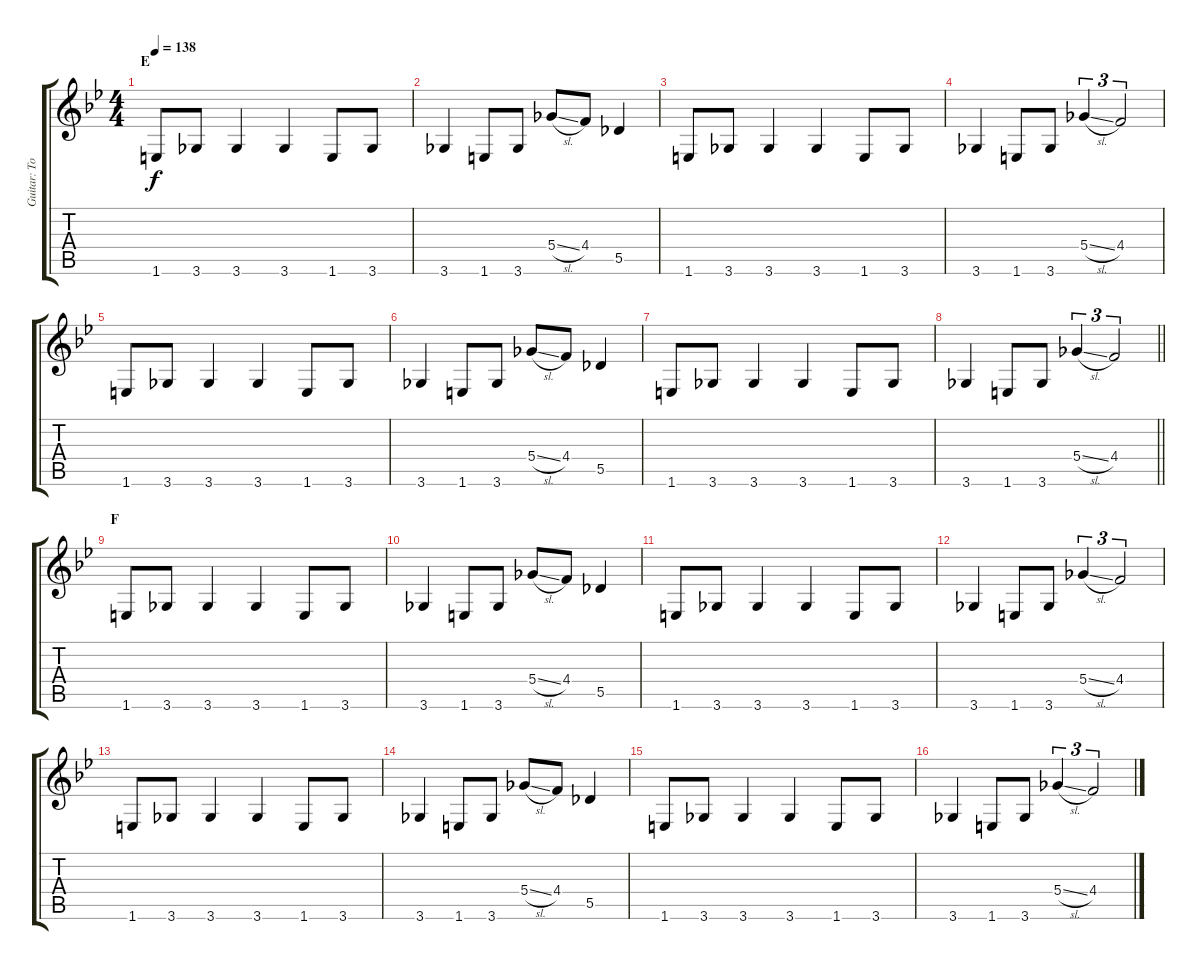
\track ("Guitar: Tony" "Guitar: To") {instrument distortionguitar}
\staff {score tabs}
\tuning (Eb4 Bb3 Gb3 Db3 Ab2 Eb2) {hide}
\ts (4 4)
\section ("" "E")
\tempo 138
\clef g2
\ks bb
1.6.8{dy f} 3.6.8 3.6.4 3.6.4 1.6.8 3.6.8 |
3.6.4 1.6.8 3.6.8 5.4{sl}.8 4.4.8 5.5.4 |
1.6.8 3.6.8 3.6.4 3.6.4 1.6.8 3.6.8 |
3.6.4 1.6.8 3.6.8 5.4{sl}.4{tu (3 2)} 4.4.2{tu (3 2)} |
1.6.8 3.6.8 3.6.4 3.6.4 1.6.8 3.6.8 |
3.6.4 1.6.8 3.6.8 5.4{sl}.8 4.4.8 5.5.4 |
1.6.8 3.6.8 3.6.4 3.6.4 1.6.8 3.6.8 |
\barLineRight lightlight
3.6.4 1.6.8 3.6.8 5.4{sl}.4{tu (3 2)} 4.4.2{tu (3 2)} |
\section ("" "F")
1.6.8 3.6.8 3.6.4 3.6.4 1.6.8 3.6.8 |
3.6.4 1.6.8 3.6.8 5.4{sl}.8 4.4.8 5.5.4 |
1.6.8 3.6.8 3.6.4 3.6.4 1.6.8 3.6.8 |
3.6.4 1.6.8 3.6.8 5.4{sl}.4{tu (3 2)} 4.4.2{tu (3 2)} |
1.6.8 3.6.8 3.6.4 3.6.4 1.6.8 3.6.8 |
3.6.4 1.6.8 3.6.8 5.4{sl}.8 4.4.8 5.5.4 |
1.6.8 3.6.8 3.6.4 3.6.4 1.6.8 3.6.8 |
3.6.4 1.6.8 3.6.8 5.4{sl}.4{tu (3 2)} 4.4.2{tu (3 2)}
